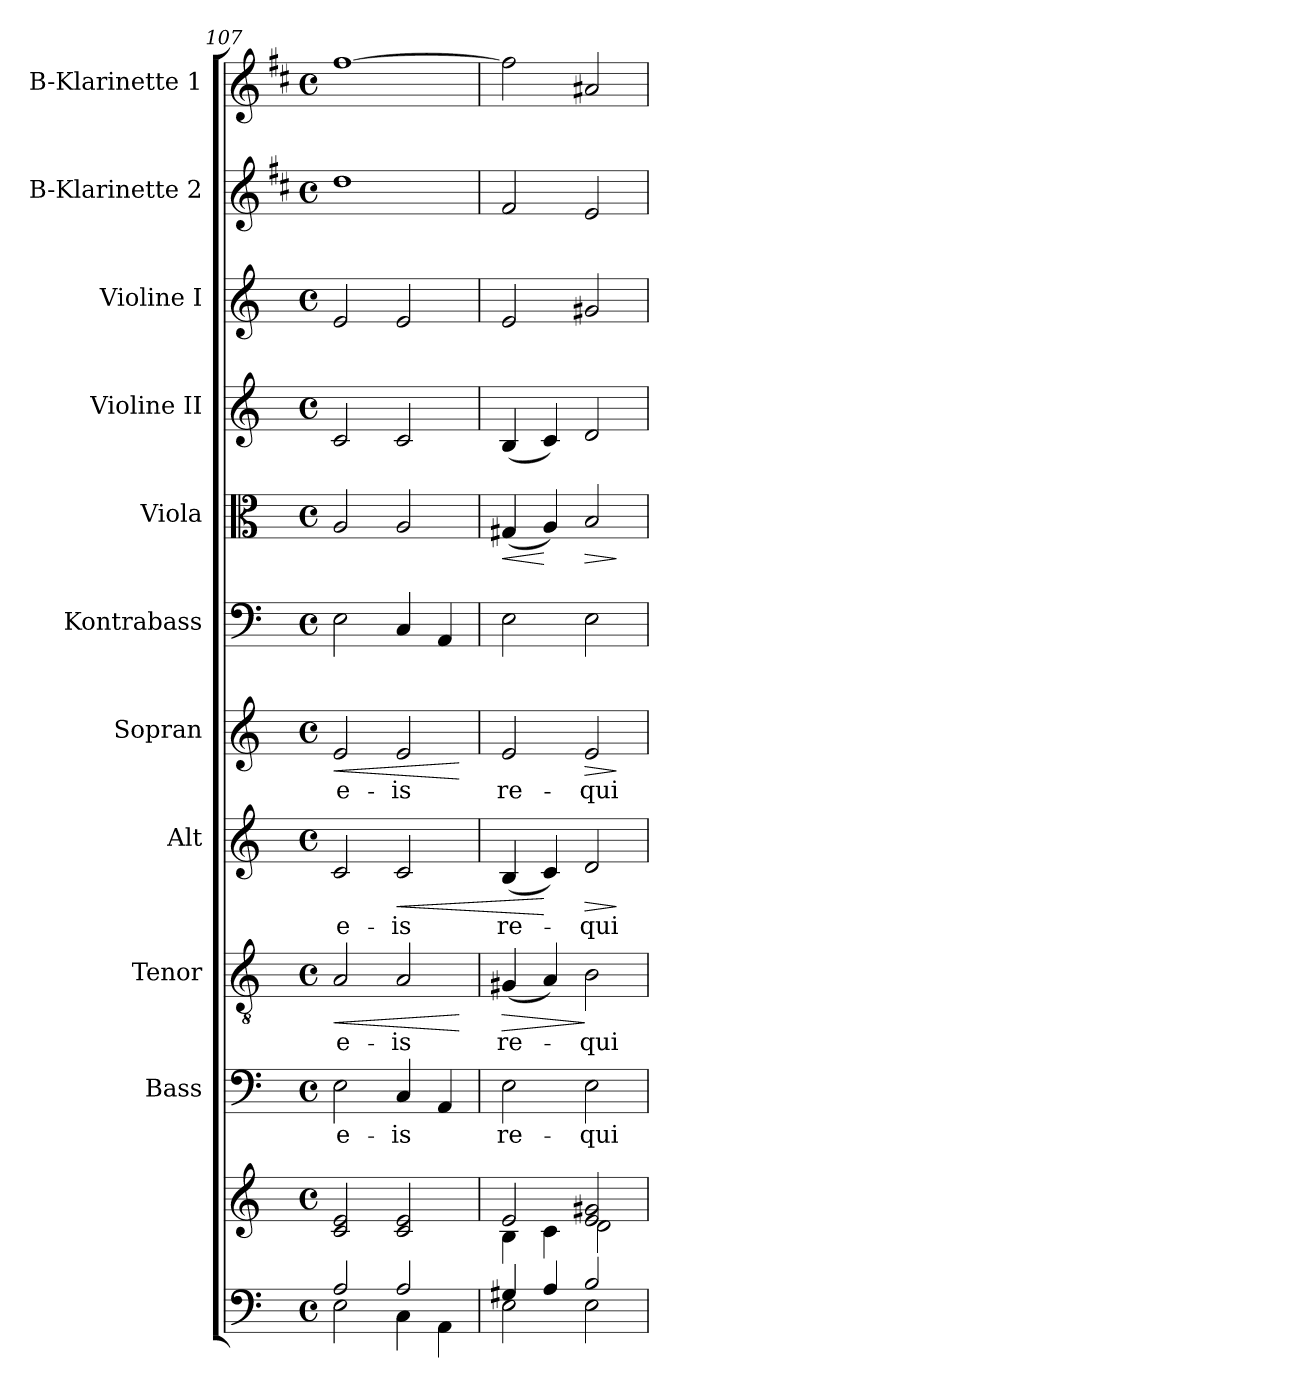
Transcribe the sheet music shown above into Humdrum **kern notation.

**kern	**kern	**kern	**text	**kern	**text	**dynam	**kern	**text	**dynam	**kern	**text	**dynam	**kern	**kern	**dynam	**kern	**kern	**kern	**kern
*part11	*part11	*part10	*part10	*part9	*part9	*part9	*part8	*part8	*part8	*part7	*part7	*part7	*part6	*part5	*part5	*part4	*part3	*part2	*part1
*staff12	*staff11	*staff10	*staff10	*staff9	*staff9	*staff9	*staff8	*staff8	*staff8	*staff7	*staff7	*staff7	*staff6	*staff5	*staff5	*staff4	*staff3	*staff2	*staff1
*	*	*I"Bass	*	*I"Tenor	*	*	*I"Alt	*	*	*I"Sopran	*	*	*I"Kontrabass	*I"Viola	*	*I"Violine II	*I"Violine I	*I"B-Klarinette 2	*I"B-Klarinette 1
*	*	*I'B.	*	*I'T.	*	*	*I'A.	*	*	*I'S.	*	*	*I'Kb.	*I'Vla.	*	*I'Vl. II	*I'Vl. I	*I'B Kl. 2	*I'B Kl. 1
*clefF4	*clefG2	*clefF4	*	*clefGv2	*	*	*clefG2	*	*	*clefG2	*	*	*clefF4	*clefC3	*	*clefG2	*clefG2	*clefG2	*clefG2
*	*	*	*	*	*	*	*	*	*	*	*	*	*ITrd7c12	*	*	*	*	*ITrd1c2	*ITrd1c2
*k[]	*k[]	*k[]	*	*k[]	*	*	*k[]	*	*	*k[]	*	*	*k[]	*k[]	*	*k[]	*k[]	*k[]	*k[]
*C:	*C:	*C:	*	*C:	*	*	*C:	*	*	*C:	*	*	*C:	*C:	*	*C:	*C:	*C:	*C:
*M4/4	*M4/4	*M4/4	*	*M4/4	*	*	*M4/4	*	*	*M4/4	*	*	*M4/4	*M4/4	*	*M4/4	*M4/4	*M4/4	*M4/4
*met(c)	*met(c)	*met(c)	*	*met(c)	*	*	*met(c)	*	*	*met(c)	*	*	*met(c)	*met(c)	*	*met(c)	*met(c)	*met(c)	*met(c)
=107	=107	=107	=107	=107	=107	=107	=107	=107	=107	=107	=107	=107	=107	=107	=107	=107	=107	=107	=107
*^	*	*	*	*	*	*	*	*	*	*	*	*	*	*	*	*	*	*	*
!	!	!	!	!LO:LY:b	!	!LO:LY:b	!LO:HP:b	!	!LO:LY:b	!	!	!LO:LY:b	!LO:HP:b	!	!	!	!	!	!	!
2A/	2E\	2c/ 2e/	2E\	e-	2A/	e-	<	2c/	e-	.	2e/	e-	<	2EE\	2A/	.	2c/	2e/	1cc	[1ee
!	!	!	!	!LO:LY:b	!	!LO:LY:b	!	!	!LO:LY:b	!LO:HP:b	!	!LO:LY:b	!	!	!	!	!	!	!	!
2A/	4C\	2c/ 2e/	4C/	-is	2A/	-is	.	2c/	-is	<	2e/	-is	.	4CC/	2A/	.	2c/	2e/	.	.
.	4AA\	.	4AA/	.	.	.	.	.	.	.	.	.	.	4AAA/	.	.	.	.	.	.
*v	*v	*	*	*	*	*	*	*	*	*	*	*	*	*	*	*	*	*	*	*
.	.	.	.	.	.	[	.	.	.	.	.	[	.	.	.	.	.	.	.
=108	=108	=108	=108	=108	=108	=108	=108	=108	=108	=108	=108	=108	=108	=108	=108	=108	=108	=108	=108
*^	*^	*	*	*	*	*	*	*	*	*	*	*	*	*	*	*	*	*	*
!	!	!	!	!	!LO:LY:b	!	!LO:LY:b	!LO:HP:b	!	!LO:LY:b	!	!	!LO:LY:b	!	!	!	!LO:HP:b	!	!	!	!
4G#X/	2E\	2e/	4B\	2E\	re-	(<4G#X/	re-	>	(<4B/	re-	.	2e/	re-	.	2EE\	(<4G#X/	<	(<4B/	2e/	2e/	2ee\]
4A/	.	.	4c\	.	.	4A/)	.	.	4c/)	.	[	.	.	.	.	4A/)	[	4c/)	.	.	.
!	!	!	!	!	!LO:LY:b	!	!LO:LY:b	!	!	!LO:LY:b	!LO:HP:b	!	!LO:LY:b	!LO:HP:b	!	!	!LO:HP:b	!	!	!	!
2B/	2E\	2e/ 2g#X/	2d\	2E\	-qui-	2B\	-qui-	]	2d/	-qui-	>	2e/	-qui-	>	2EE\	2B/	>	2d/	2g#X/	2d/	2g#X/
*v	*v	*	*	*	*	*	*	*	*	*	*	*	*	*	*	*	*	*	*	*	*
*	*v	*v	*	*	*	*	*	*	*	*	*	*	*	*	*	*	*	*	*	*
.	.	.	.	.	.	.	.	.	]	.	.	]	.	.	]	.	.	.	.
=	=	=	=	=	=	=	=	=	=	=	=	=	=	=	=	=	=	=	=
*-	*-	*-	*-	*-	*-	*-	*-	*-	*-	*-	*-	*-	*-	*-	*-	*-	*-	*-	*-
